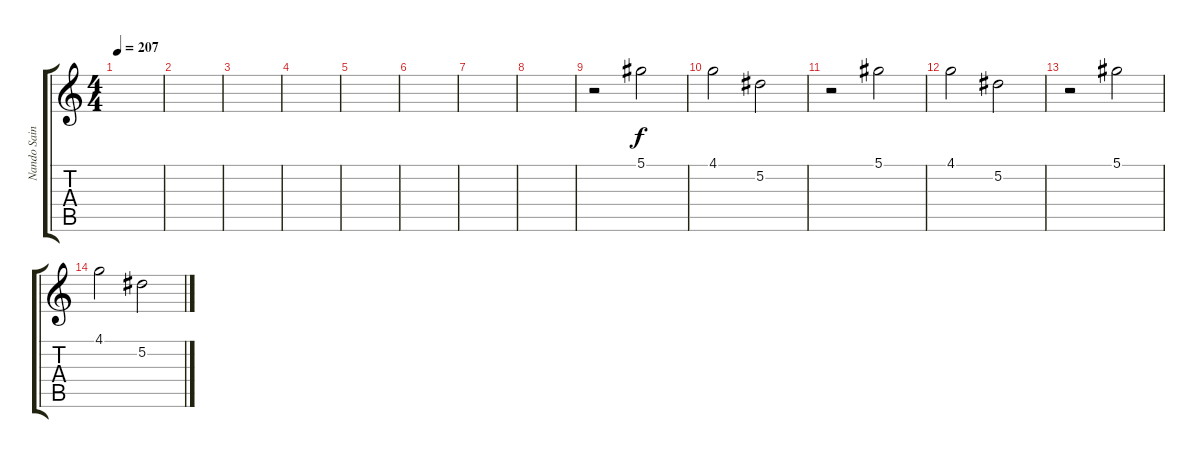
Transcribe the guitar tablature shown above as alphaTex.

\track ("Nando Sainz (Rellenos)" "Nando Sain") {instrument overdrivenguitar}
\staff {score tabs}
\tuning (Eb4 Bb3 Gb3 Db3 Ab2 Eb2) {hide}
\ts (4 4)
\tempo 207
\clef g2
\ks c
|
|
|
|
|
|
|
|
r.2 5.1.2 |
4.1.2 5.2.2 |
r.2 5.1.2 |
4.1.2 5.2.2 |
r.2 5.1.2 |
4.1.2 5.2.2
